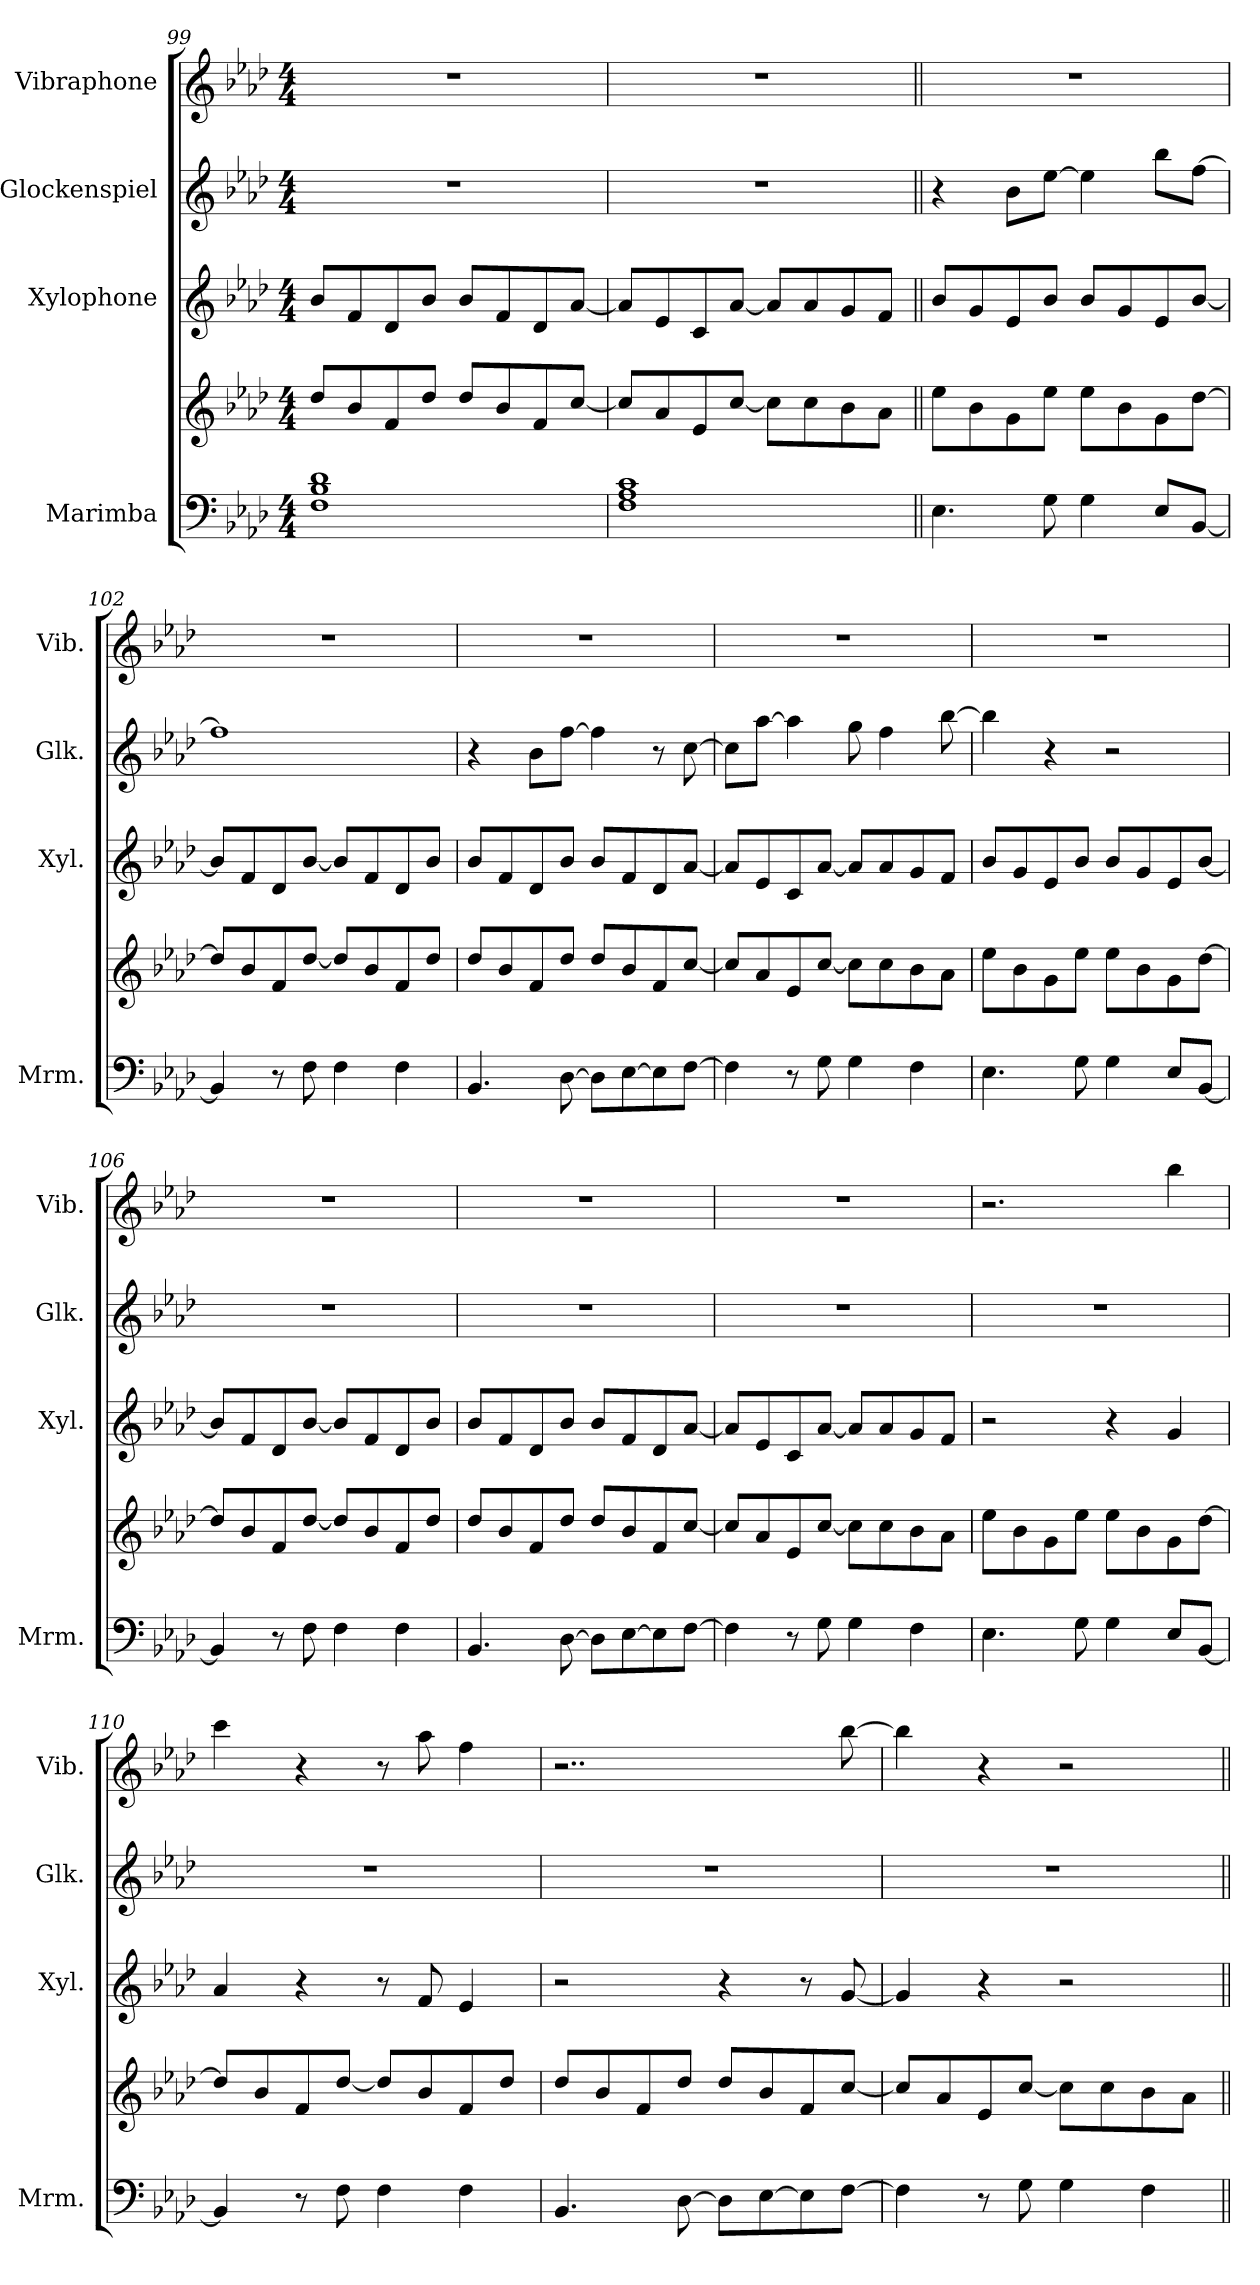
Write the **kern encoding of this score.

**kern	**kern	**kern	**kern	**kern
*part4	*part4	*part3	*part2	*part1
*staff5	*staff4	*staff3	*staff2	*staff1
*I"Marimba	*	*I"Xylophone	*I"Glockenspiel	*I"Vibraphone
*I'Mrm.	*	*I'Xyl.	*I'Glk.	*I'Vib.
!!LO:LB:g=z
*clefF4	*clefG2	*clefG2	*clefG2	*clefG2
*	*	*ITrd-7c-12	*ITrd-14c-24	*
*k[b-e-a-d-]	*k[b-e-a-d-]	*k[b-e-a-d-]	*k[b-e-a-d-]	*k[b-e-a-d-]
*M4/4	*M4/4	*M4/4	*M4/4	*M4/4
=99	=99	=99	=99	=99
1F 1B- 1d-	8dd-/L	8bb-/L	1r	1r
.	8b-/	8ff/	.	.
.	8f/	8dd-/	.	.
.	8dd-/J	8bb-/J	.	.
.	8dd-/L	8bb-/L	.	.
.	8b-/	8ff/	.	.
.	8f/	8dd-/	.	.
.	[8cc/J	[8aa-/J	.	.
=100	=100	=100	=100	=100
1F 1A- 1c	8cc/L]	8aa-/L]	1r	1r
.	8a-/	8ee-/	.	.
.	8e-/	8cc/	.	.
.	[8cc/J	[8aa-/J	.	.
.	8cc\L]	8aa-/L]	.	.
.	8cc\	8aa-/	.	.
.	8b-\	8gg/	.	.
.	8a-\J	8ff/J	.	.
=101||	=101||	=101||	=101||	=101||
4.E-\	8ee-\L	8bb-/L	4r	1r
.	8b-\	8gg/	.	.
.	8g\	8ee-/	8bbb-\L	.
8G\	8ee-\J	8bb-/J	[8eeee-\J	.
4G\	8ee-\L	8bb-/L	4eeee-\]	.
.	8b-\	8gg/	.	.
8E-/L	8g\	8ee-/	8bbbb-\L	.
[8BB-/J	[8dd-\J	[8bb-/J	[8ffff\J	.
=102	=102	=102	=102	=102
4BB-/]	8dd-/L]	8bb-/L]	1ffff]	1r
.	8b-/	8ff/	.	.
8r	8f/	8dd-/	.	.
8F\	[8dd-/J	[8bb-/J	.	.
4F\	8dd-/L]	8bb-/L]	.	.
.	8b-/	8ff/	.	.
4F\	8f/	8dd-/	.	.
.	8dd-/J	8bb-/J	.	.
=103	=103	=103	=103	=103
4.BB-/	8dd-/L	8bb-/L	4r	1r
.	8b-/	8ff/	.	.
.	8f/	8dd-/	8bbb-\L	.
[8D-\	8dd-/J	8bb-/J	[8ffff\J	.
8D-\L]	8dd-/L	8bb-/L	4ffff\]	.
[8E-\	8b-/	8ff/	.	.
8E-\]	8f/	8dd-/	8r	.
[8F\J	[8cc/J	[8aa-/J	[8cccc\	.
!!LO:LB:g=z
=104	=104	=104	=104	=104
4F\]	8cc/L]	8aa-/L]	8cccc\L]	1r
.	8a-/	8ee-/	[8aaaa-\J	.
8r	8e-/	8cc/	4aaaa-\]	.
8G\	[8cc/J	[8aa-/J	.	.
4G\	8cc\L]	8aa-/L]	8gggg\	.
.	8cc\	8aa-/	4ffff\	.
4F\	8b-\	8gg/	.	.
.	8a-\J	8ff/J	[8bbbb-\	.
=105	=105	=105	=105	=105
4.E-\	8ee-\L	8bb-/L	4bbbb-\]	1r
.	8b-\	8gg/	.	.
.	8g\	8ee-/	4r	.
8G\	8ee-\J	8bb-/J	.	.
4G\	8ee-\L	8bb-/L	2r	.
.	8b-\	8gg/	.	.
8E-/L	8g\	8ee-/	.	.
[8BB-/J	[8dd-\J	[8bb-/J	.	.
=106	=106	=106	=106	=106
4BB-/]	8dd-/L]	8bb-/L]	1r	1r
.	8b-/	8ff/	.	.
8r	8f/	8dd-/	.	.
8F\	[8dd-/J	[8bb-/J	.	.
4F\	8dd-/L]	8bb-/L]	.	.
.	8b-/	8ff/	.	.
4F\	8f/	8dd-/	.	.
.	8dd-/J	8bb-/J	.	.
=107	=107	=107	=107	=107
4.BB-/	8dd-/L	8bb-/L	1r	1r
.	8b-/	8ff/	.	.
.	8f/	8dd-/	.	.
[8D-\	8dd-/J	8bb-/J	.	.
8D-\L]	8dd-/L	8bb-/L	.	.
[8E-\	8b-/	8ff/	.	.
8E-\]	8f/	8dd-/	.	.
[8F\J	[8cc/J	[8aa-/J	.	.
=108	=108	=108	=108	=108
4F\]	8cc/L]	8aa-/L]	1r	1r
.	8a-/	8ee-/	.	.
8r	8e-/	8cc/	.	.
8G\	[8cc/J	[8aa-/J	.	.
4G\	8cc\L]	8aa-/L]	.	.
.	8cc\	8aa-/	.	.
4F\	8b-\	8gg/	.	.
.	8a-\J	8ff/J	.	.
!!LO:PB:g=z
=109	=109	=109	=109	=109
4.E-\	8ee-\L	2r	1r	2.r
.	8b-\	.	.	.
.	8g\	.	.	.
8G\	8ee-\J	.	.	.
4G\	8ee-\L	4r	.	.
.	8b-\	.	.	.
8E-/L	8g\	4gg/	.	4bb-\
[8BB-/J	[8dd-\J	.	.	.
=110	=110	=110	=110	=110
4BB-/]	8dd-/L]	4aa-/	1r	4ccc\
.	8b-/	.	.	.
8r	8f/	4r	.	4r
8F\	[8dd-/J	.	.	.
4F\	8dd-/L]	8r	.	8r
.	8b-/	8ff/	.	8aa-\
4F\	8f/	4ee-/	.	4ff\
.	8dd-/J	.	.	.
=111	=111	=111	=111	=111
4.BB-/	8dd-/L	2r	1r	2..r
.	8b-/	.	.	.
.	8f/	.	.	.
[8D-\	8dd-/J	.	.	.
8D-\L]	8dd-/L	4r	.	.
[8E-\	8b-/	.	.	.
8E-\]	8f/	8r	.	.
[8F\J	[8cc/J	[8gg/	.	[8bb-\
=112	=112	=112	=112	=112
4F\]	8cc/L]	4gg/]	1r	4bb-\]
.	8a-/	.	.	.
8r	8e-/	4r	.	4r
8G\	[8cc/J	.	.	.
4G\	8cc\L]	2r	.	2r
.	8cc\	.	.	.
4F\	8b-\	.	.	.
.	8a-\J	.	.	.
=||	=||	=||	=||	=||
*-	*-	*-	*-	*-
